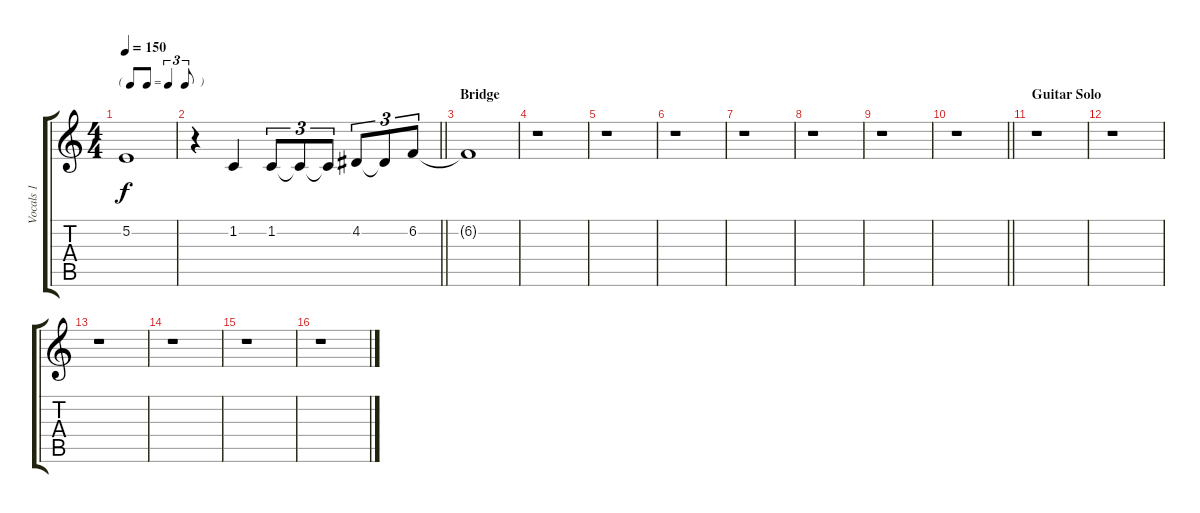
\track ("Vocals 1" "Vocals 1") {instrument lead2sawtooth}
\staff {score tabs}
\tuning (E4 B3 G3 D3 A2 E2) {hide}
\ts (4 4)
\tf triplet8th
\tempo 150
\clef g2
\ks c
5.2{t}.1{dy f} |
\barLineRight lightlight
r.4 1.2.4 1.2.8{tu (3 2)} 1.2{t}.8{tu (3 2)} 1.2{t}.8{tu (3 2)} 4.2.8{tu (3 2)} 4.2{t}.8{tu (3 2)} 6.2.8{tu (3 2)} |
\section ("" "Bridge")
6.2{t}.1 |
r.1 |
r.1 |
r.1 |
r.1 |
r.1 |
r.1 |
\barLineRight lightlight
r.1 |
\section ("" "Guitar Solo")
r.1 |
r.1 |
r.1 |
r.1 |
r.1 |
r.1
